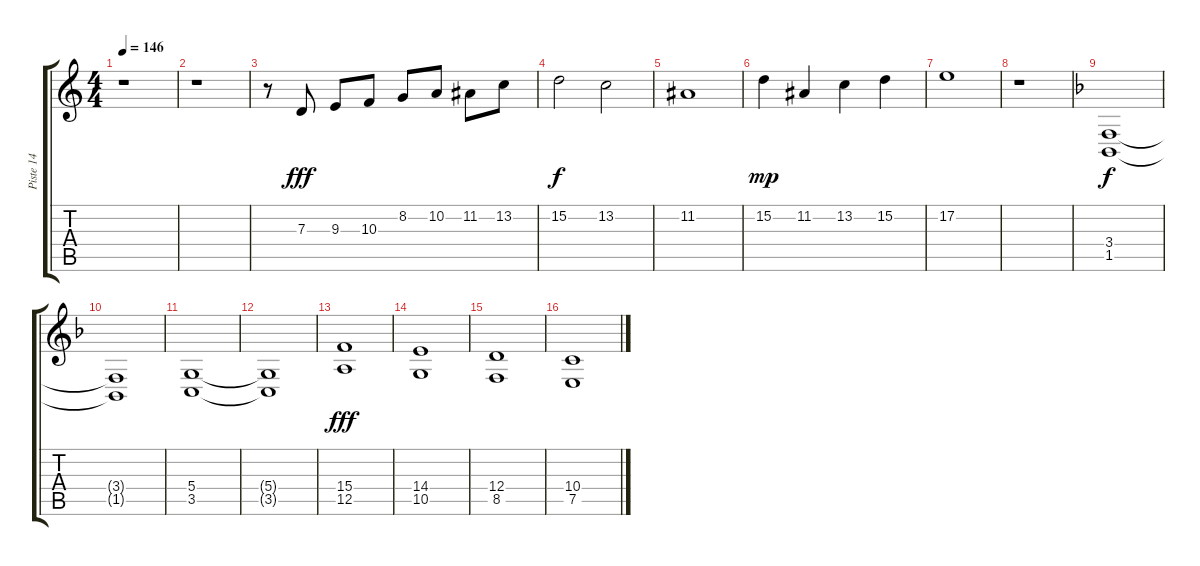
\track ("Piste 14" "Piste 14") {instrument trumpet}
\staff {score tabs}
\tuning (E4 B3 G3 D3 A2 D2) {hide}
\ts (4 4)
\tempo 146
\clef g2
\ks c
r.1{dy f} |
r.1 |
r.8{instrument synthstrings2} 7.3.8{dy fff} 9.3.8 10.3.8 8.2.8 10.2.8 11.2.8 13.2.8 |
15.2.2{dy f} 13.2.2 |
11.2.1 |
15.2.4{dy mp} 11.2.4 13.2.4 15.2.4 |
17.2.1 |
r.1 |
\ks f
(3.4 1.5).1{dy f} |
(3.4{t} 1.5{t}).1 |
(5.4 3.5).1 |
(5.4{t} 3.5{t}).1 |
(15.4 12.5).1{dy fff} |
(14.4 10.5).1 |
(12.4 8.5).1 |
(10.4 7.5).1
